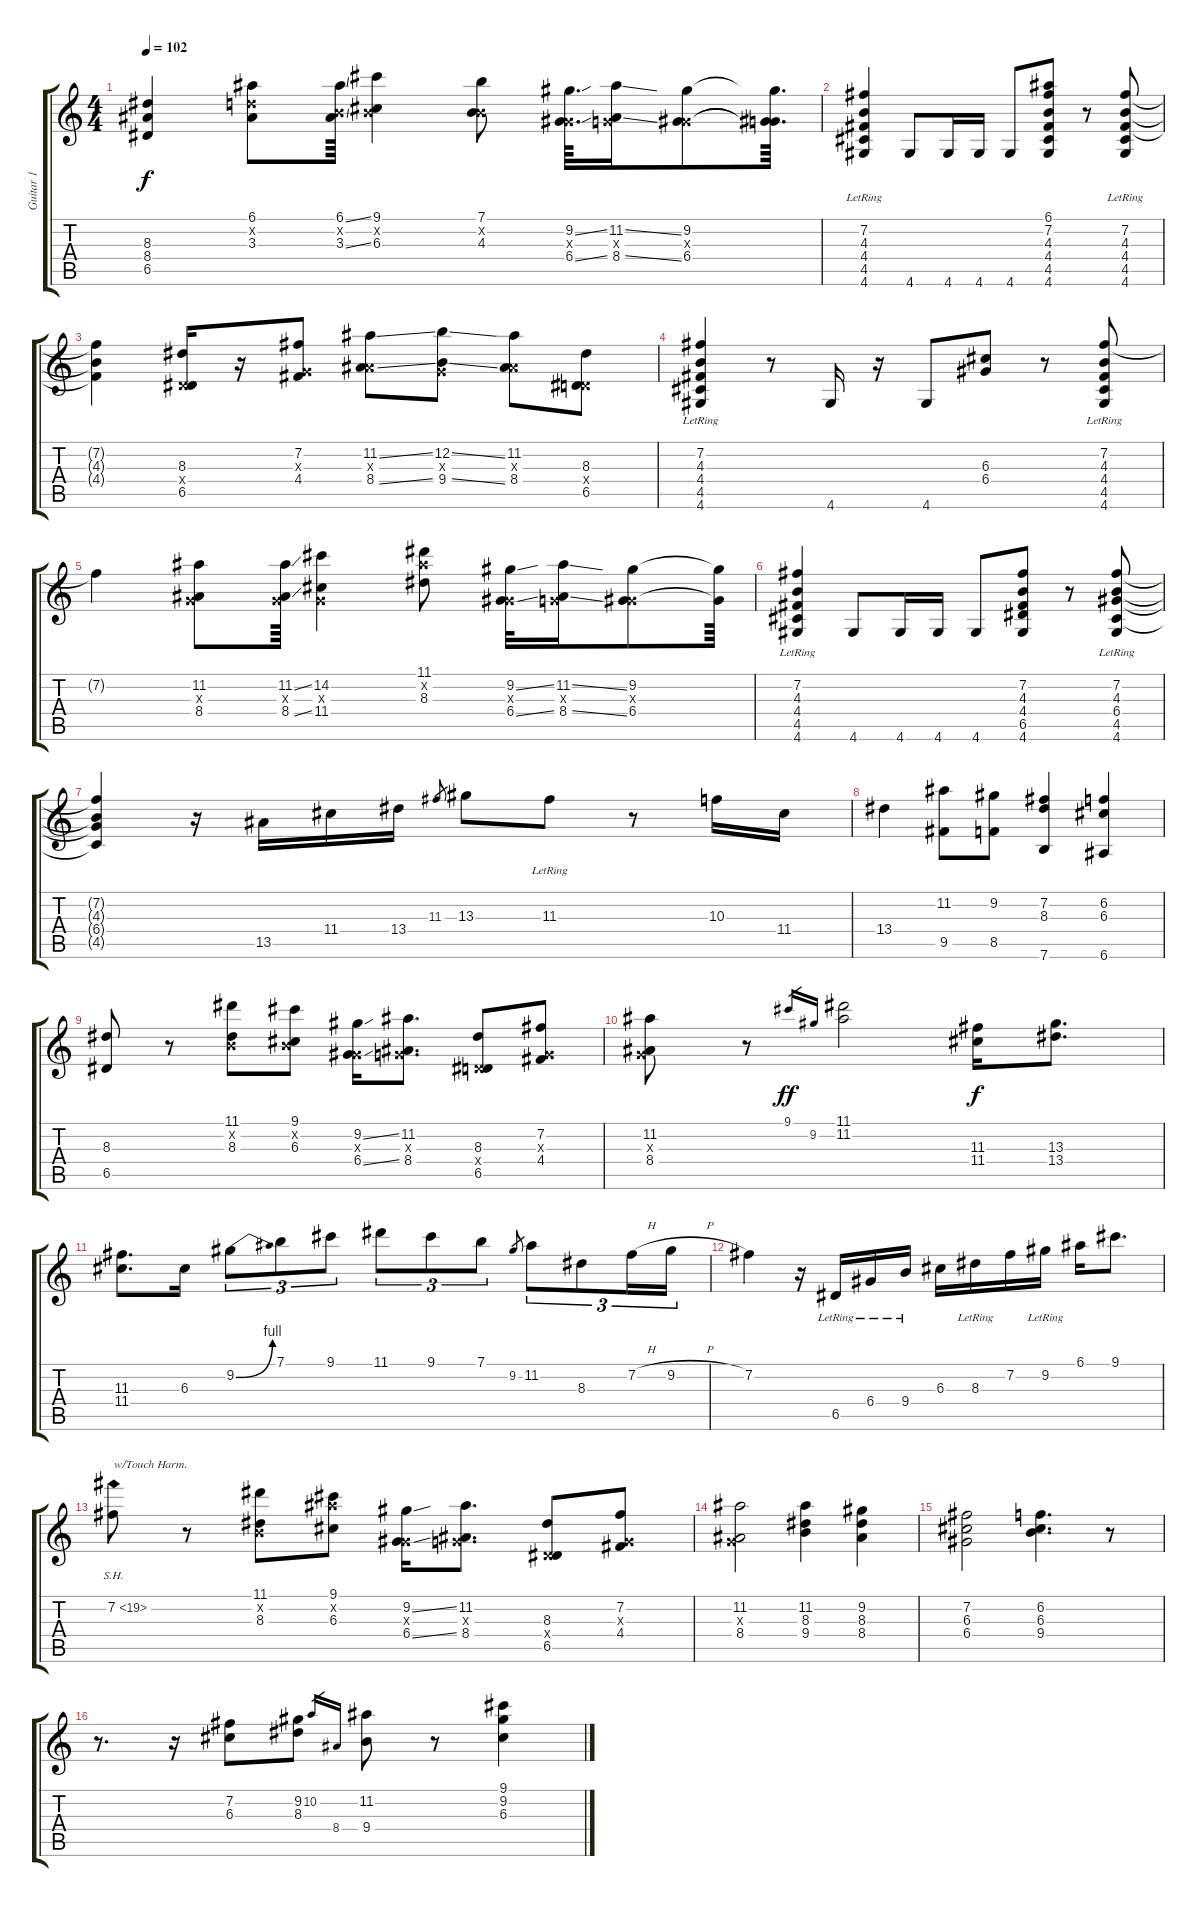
\track ("Guitar 1" "Guitar 1") {instrument electricguitarclean}
\staff {score tabs}
\tuning (E4 B3 G3 D3 A2 E2) {hide}
\ts (4 4)
\tempo 102
\clef g2
\ks c
(8.3 8.4 6.5).4{dy f} (6.1 3.2{x} 3.3).8 (6.1{ss} 0.2{x} 3.3{ss}).64 (9.1 0.2{x} 6.3).4 (7.1 0.2{x} 4.3).8 (9.2{ss} 0.3{x} 6.4{ss}).64{d} (11.2{ss} 0.3{x} 8.4{ss}).16 (9.2 0.3{x} 6.4).8 (9.2{t} 0.3{t} 6.4{t}).64{d} |
(7.2 4.3 4.4{lr} 4.5 4.6).4 4.6.8 4.6.16 4.6.16 4.6.8 (6.1 7.2 4.3 4.4 4.5 4.6).8 r.8 (7.2 4.3 4.4{lr} 4.5 4.6).8 |
(7.2{t} 4.3{t} 4.4{t}).4 (8.3 0.4{x} 6.5).16 r.16 (7.2 0.3{x} 4.4).8 (11.2{ss} 3.3{x} 8.4{ss}).8 (12.2{ss} 0.3{x} 9.4{ss}).8 (11.2 3.3{x} 8.4).8 (8.3 0.4{x} 6.5).8 |
(7.2 4.3 4.4{lr} 4.5 4.6).4 r.8 4.6.16 r.16 4.6.8 (6.3 6.4).8 r.8 (7.2 4.3 4.4{lr} 4.5 4.6).8 |
7.2{t}.4 (11.2 0.3{x} 8.4).8 (11.2{ss} 0.3{x} 8.4{ss}).64 (14.2 0.3{x} 11.4).4 (11.1 11.2{x} 8.3).8 (9.2{ss} 0.3{x} 6.4{ss}).32 (11.2{ss} 0.3{x} 8.4{ss}).16 (9.2 0.3{x} 6.4).8 (9.2{t} 6.4{t}).64 |
(7.2{lr} 4.3 4.4 4.5 4.6).4 4.6.8 4.6.16 4.6.16 4.6.8 (7.2 4.3 4.4 6.5 4.6).8 r.8 (7.2{lr} 4.3 6.4 4.5 4.6).8 |
(7.2{t} 4.3{t} 6.4{t} 4.5{t}).4 r.16 13.5.16 11.4.16 13.4.16 11.3.8{gr} 13.3.8 11.3{lr}.8 r.8 10.3.16 11.4.16 |
13.4.4 (11.2 9.5).8 (9.2 8.5).8 (7.2 8.3 7.6).4 (6.2 6.3 6.6).4 |
(8.3 6.5).8 r.8 (11.1 0.2{x} 8.3).8 (9.1 0.2{x} 6.3).8 (9.2{ss} 0.3{x} 6.4{ss}).16 (11.2 0.3{x} 8.4).8{d} (8.3 0.4{x} 6.5).8 (7.2 0.3{x} 4.4).8 |
(11.2 0.3{x} 8.4).8 r.8 9.1.16{gr dy ff} 9.2.16{gr} (11.1 11.2).2 (11.3 11.4).16{dy f} (13.3 13.4).8{d} |
(11.3 11.4).8{d} 6.3.16 9.2{be (bend 0 0 60 4)}.8{tu (3 2)} 7.1.8{tu (3 2)} 9.1.8{tu (3 2)} 11.1.8{tu (3 2)} 9.1.8{tu (3 2)} 7.1.8{tu (3 2)} 9.2.8{gr} 11.2.8{tu (3 2)} 8.3.8{tu (3 2)} 7.2{h}.16{tu (3 2)} 9.2{h}.16{tu (3 2)} |
7.2.4 r.16 6.5{lr}.16 6.4{lr}.16 9.4{lr}.16 6.3.16 8.3{lr}.16 7.2.16 9.2{lr}.16 6.1.16 9.1.8{d} |
7.2{sh 12}.8{txt "w/Touch Harm."} r.8 (11.1 0.2{x} 8.3).8 (9.1 11.2{x} 6.3).8 (9.2{ss} 0.3{x} 6.4{ss}).16 (11.2 0.3{x} 8.4).8{d} (8.3 0.4{x} 6.5).8 (7.2 0.3{x} 4.4).8 |
(11.2 0.3{x} 8.4).2 (11.2 8.3 9.4).4 (9.2 8.3 8.4).4 |
(7.2 6.3 6.4).2 (6.2 6.3 9.4).4{d} r.8 |
r.8{d} r.16 (7.2 6.3).8 (9.2 8.3).8 10.2.16{gr} 8.4.16{gr} (11.2 9.4).8 r.8 (9.1 9.2 6.3).4
